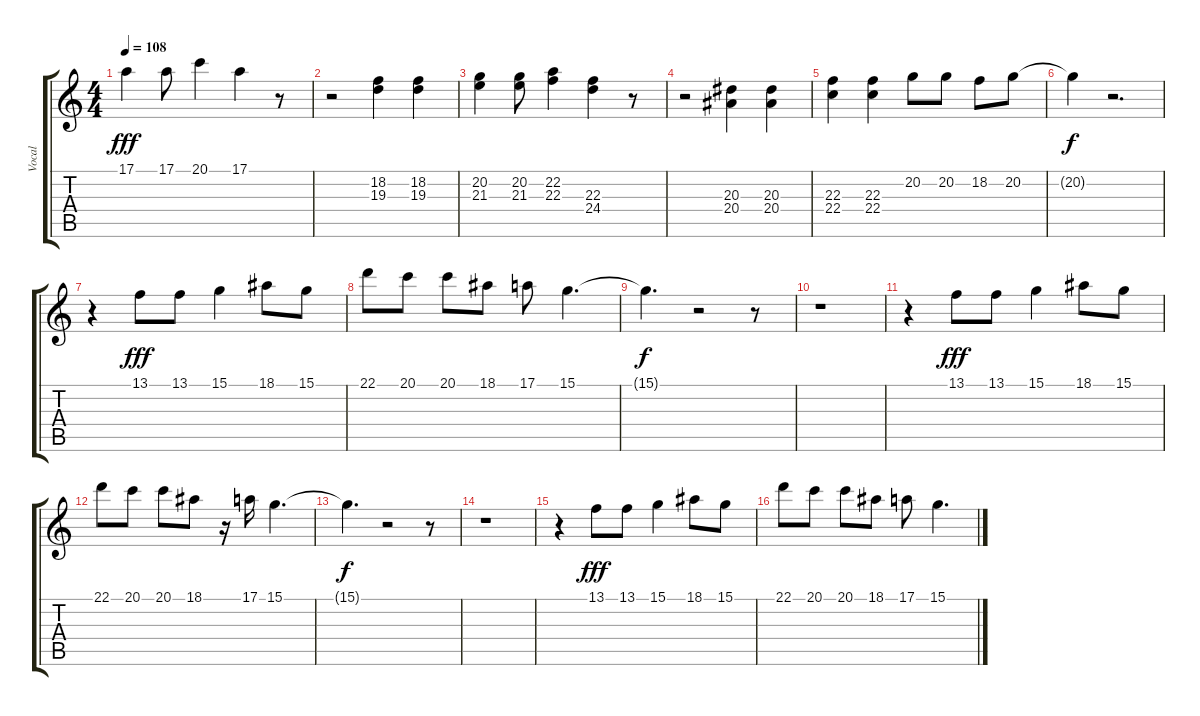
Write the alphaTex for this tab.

\track ("Vocal" "Vocal") {instrument englishhorn}
\staff {score tabs}
\tuning (E4 B3 G3 D3 A2 E2) {hide}
\ts (4 4)
\tempo 108
\clef g2
\ks c
17.1.4{dy fff} 17.1.8 20.1.4 17.1.4 r.8 |
r.2 (18.2 19.3).4 (18.2 19.3).4 |
(20.2 21.3).4 (20.2 21.3).8 (22.2 22.3).4 (22.3 24.4).4 r.8 |
r.2 (20.3 20.4).4 (20.3 20.4).4 |
(22.3 22.4).4 (22.3 22.4).4 20.2.8 20.2.8 18.2.8 20.2.8 |
20.2{t}.4{dy f} r.2{d} |
r.4 13.1.8{dy fff} 13.1.8 15.1.4 18.1.8 15.1.8 |
22.1.8 20.1.8 20.1.8 18.1.8 17.1.8 15.1.4{d} |
15.1{t}.4{d dy f} r.2 r.8 |
r.1 |
r.4 13.1.8{dy fff} 13.1.8 15.1.4 18.1.8 15.1.8 |
22.1.8 20.1.8 20.1.8 18.1.8 r.16 17.1.16 15.1.4{d} |
15.1{t}.4{d dy f} r.2 r.8 |
r.1 |
r.4 13.1.8{dy fff} 13.1.8 15.1.4 18.1.8 15.1.8 |
22.1.8 20.1.8 20.1.8 18.1.8 17.1.8 15.1.4{d}
